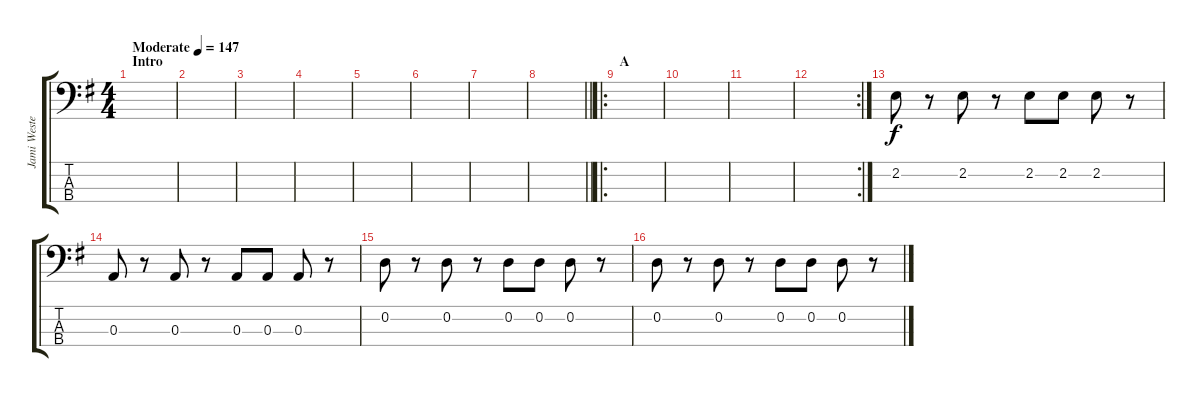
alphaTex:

\track ("Jami Westergård" "Jami Weste") {instrument slapbass1}
\staff {score tabs}
\tuning (G2 D2 A1 E1) {hide}
\ts (4 4)
\section ("" "Intro")
\tempo (147 "Moderate")
\clef f4
\ks eminor
|
|
|
|
|
|
|
\barLineRight lightlight
|
\ro
\section ("" "A")
|
|
|
\rc 2
|
2.2.8 r.8 2.2.8 r.8 2.2.8 2.2.8 2.2.8 r.8 |
0.3.8 r.8 0.3.8 r.8 0.3.8 0.3.8 0.3.8 r.8 |
0.2.8 r.8 0.2.8 r.8 0.2.8 0.2.8 0.2.8 r.8 |
0.2.8 r.8 0.2.8 r.8 0.2.8 0.2.8 0.2.8 r.8
